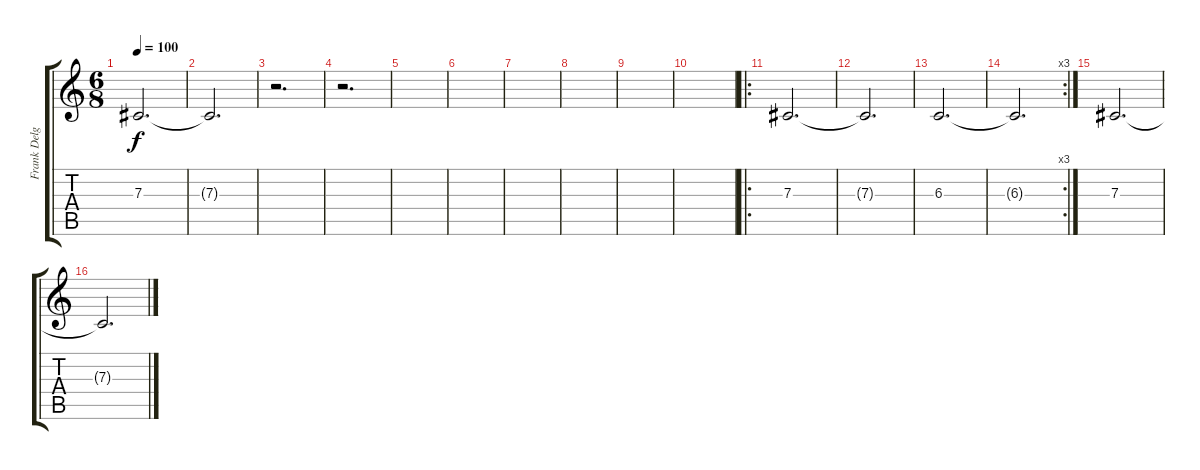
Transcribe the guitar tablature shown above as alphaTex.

\track ("Frank Delgado" "Frank Delg") {instrument pad2warm}
\staff {score tabs}
\tuning (Eb4 Bb3 Gb3 Db3 Ab2 Db2) {hide}
\ts (6 8)
\tempo 100
\clef g2
\ks c
7.3.2{d dy f} |
7.3{t}.2{d} |
r.2{d} |
r.2{d} |
|
|
|
|
|
|
\ro
7.3.2{d} |
7.3{t}.2{d} |
6.3.2{d} |
\rc 3
6.3{t}.2{d} |
7.3.2{d} |
7.3{t}.2{d}
